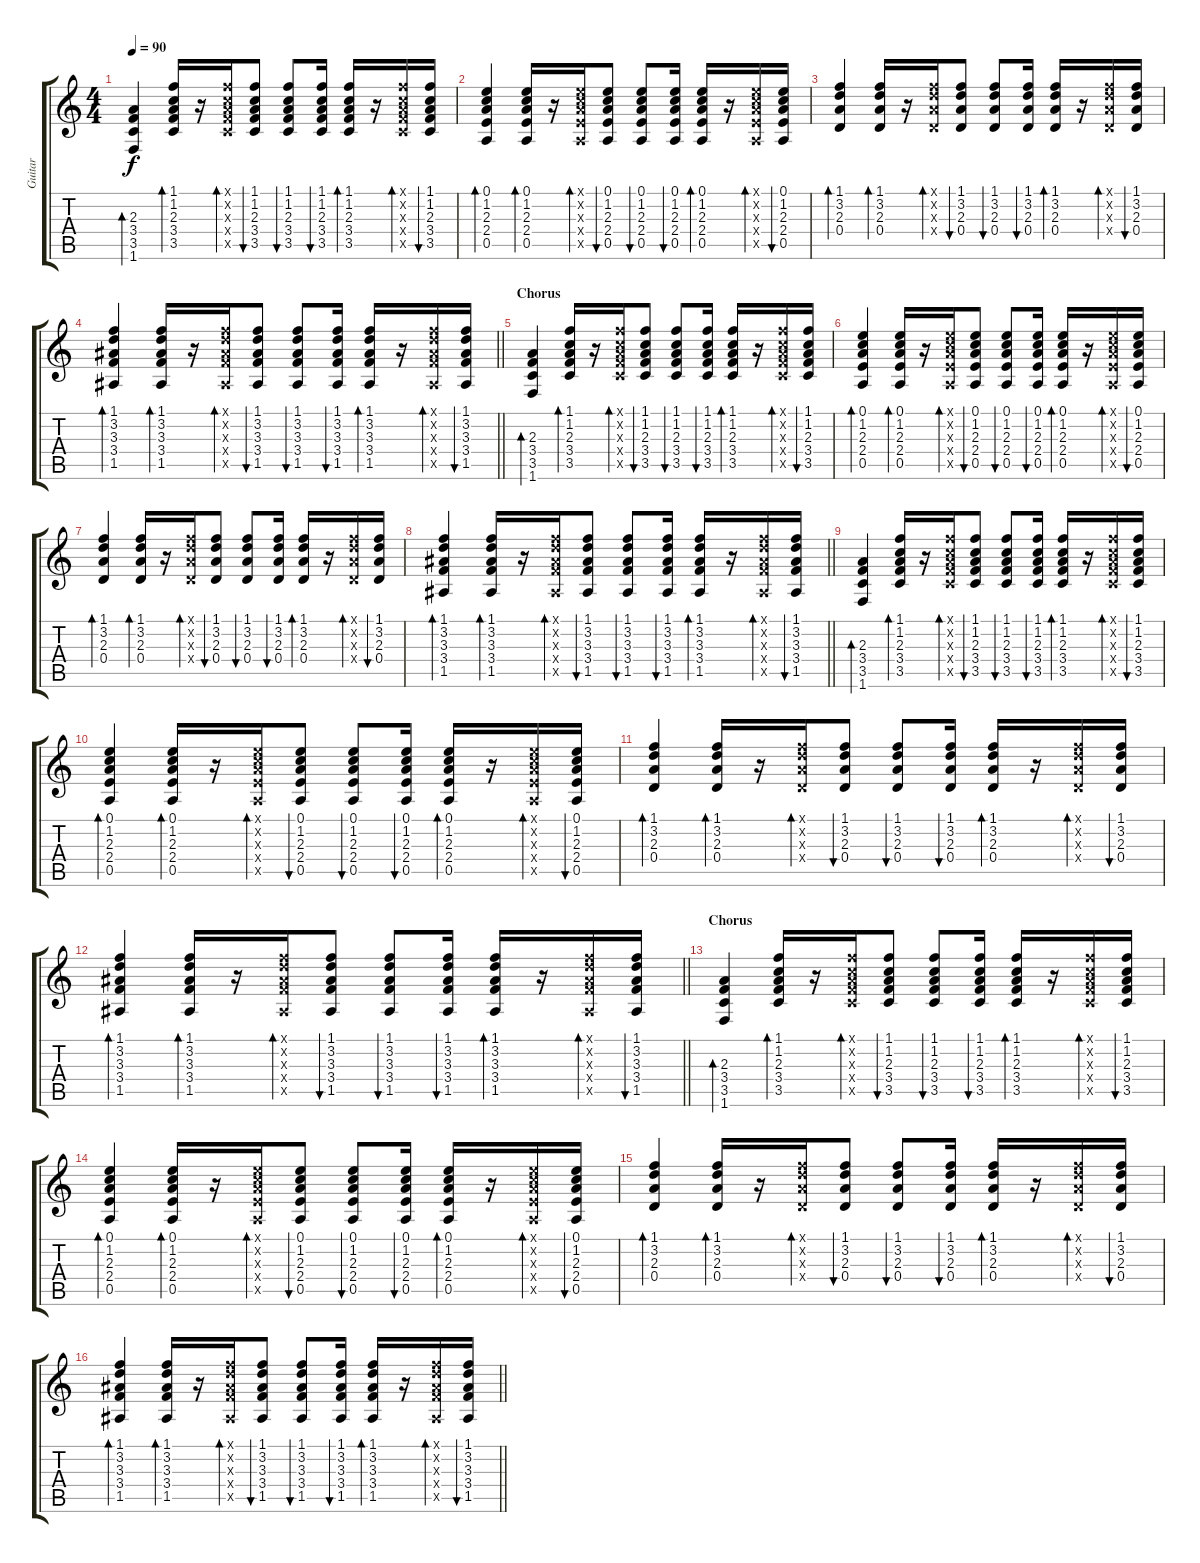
\track ("Guitar" "Guitar") {instrument acousticguitarnylon}
\staff {score tabs}
\tuning (E4 B3 G3 D3 A2 E2) {hide}
\ts (4 4)
\tempo 90
\clef g2
\ks c
(2.3 3.4 3.5 1.6).4{bd 30 dy f} (1.1 1.2 2.3 3.4 3.5).16{bd 30} r.16 (1.1{x} 1.2{x} 2.3{x} 3.4{x} 3.5{x}).16{bd 30} (1.1 1.2 2.3 3.4 3.5).8{bu 30} (1.1 1.2 2.3 3.4 3.5).8{bu 30} (1.1 1.2 2.3 3.4 3.5).16{bu 30} (1.1 1.2 2.3 3.4 3.5).16{bd 30} r.16 (1.1{x} 1.2{x} 2.3{x} 3.4{x} 3.5{x}).16{bd 30} (1.1 1.2 2.3 3.4 3.5).16{bu 30} |
(0.1 1.2 2.3 2.4 0.5).4{bd 30} (0.1 1.2 2.3 2.4 0.5).16{bd 30} r.16 (0.1{x} 1.2{x} 2.3{x} 2.4{x} 0.5{x}).16{bd 30} (0.1 1.2 2.3 2.4 0.5).8{bu 30} (0.1 1.2 2.3 2.4 0.5).8{bu 30} (0.1 1.2 2.3 2.4 0.5).16{bu 30} (0.1 1.2 2.3 2.4 0.5).16{bd 30} r.16 (0.1{x} 1.2{x} 2.3{x} 2.4{x} 0.5{x}).16{bd 30} (0.1 1.2 2.3 2.4 0.5).16{bu 30} |
(1.1 3.2 2.3 0.4).4{bd 30} (1.1 3.2 2.3 0.4).16{bd 30} r.16 (1.1{x} 3.2{x} 2.3{x} 0.4{x}).16{bd 30} (1.1 3.2 2.3 0.4).8{bu 30} (1.1 3.2 2.3 0.4).8{bu 30} (1.1 3.2 2.3 0.4).16{bu 30} (1.1 3.2 2.3 0.4).16{bd 30} r.16 (1.1{x} 3.2{x} 2.3{x} 0.4{x}).16{bd 30} (1.1 3.2 2.3 0.4).16{bu 30} |
\barLineRight lightlight
(1.1 3.2 3.3 3.4 1.5).4{bd 30} (1.1 3.2 3.3 3.4 1.5).16{bd 30} r.16 (1.1{x} 3.2{x} 3.3{x} 3.4{x} 1.5{x}).16{bd 30} (1.1 3.2 3.3 3.4 1.5).8{bu 30} (1.1 3.2 3.3 3.4 1.5).8{bu 30} (1.1 3.2 3.3 3.4 1.5).16{bu 30} (1.1 3.2 3.3 3.4 1.5).16{bd 30} r.16 (1.1{x} 3.2{x} 3.3{x} 3.4{x} 1.5{x}).16{bd 30} (1.1 3.2 3.3 3.4 1.5).16{bu 30} |
\section ("" "Chorus")
(2.3 3.4 3.5 1.6).4{bd 30} (1.1 1.2 2.3 3.4 3.5).16{bd 30} r.16 (1.1{x} 1.2{x} 2.3{x} 3.4{x} 3.5{x}).16{bd 30} (1.1 1.2 2.3 3.4 3.5).8{bu 30} (1.1 1.2 2.3 3.4 3.5).8{bu 30} (1.1 1.2 2.3 3.4 3.5).16{bu 30} (1.1 1.2 2.3 3.4 3.5).16{bd 30} r.16 (1.1{x} 1.2{x} 2.3{x} 3.4{x} 3.5{x}).16{bd 30} (1.1 1.2 2.3 3.4 3.5).16{bu 30} |
(0.1 1.2 2.3 2.4 0.5).4{bd 30} (0.1 1.2 2.3 2.4 0.5).16{bd 30} r.16 (0.1{x} 1.2{x} 2.3{x} 2.4{x} 0.5{x}).16{bd 30} (0.1 1.2 2.3 2.4 0.5).8{bu 30} (0.1 1.2 2.3 2.4 0.5).8{bu 30} (0.1 1.2 2.3 2.4 0.5).16{bu 30} (0.1 1.2 2.3 2.4 0.5).16{bd 30} r.16 (0.1{x} 1.2{x} 2.3{x} 2.4{x} 0.5{x}).16{bd 30} (0.1 1.2 2.3 2.4 0.5).16{bu 30} |
(1.1 3.2 2.3 0.4).4{bd 30} (1.1 3.2 2.3 0.4).16{bd 30} r.16 (1.1{x} 3.2{x} 2.3{x} 0.4{x}).16{bd 30} (1.1 3.2 2.3 0.4).8{bu 30} (1.1 3.2 2.3 0.4).8{bu 30} (1.1 3.2 2.3 0.4).16{bu 30} (1.1 3.2 2.3 0.4).16{bd 30} r.16 (1.1{x} 3.2{x} 2.3{x} 0.4{x}).16{bd 30} (1.1 3.2 2.3 0.4).16{bu 30} |
\barLineRight lightlight
(1.1 3.2 3.3 3.4 1.5).4{bd 30} (1.1 3.2 3.3 3.4 1.5).16{bd 30} r.16 (1.1{x} 3.2{x} 3.3{x} 3.4{x} 1.5{x}).16{bd 30} (1.1 3.2 3.3 3.4 1.5).8{bu 30} (1.1 3.2 3.3 3.4 1.5).8{bu 30} (1.1 3.2 3.3 3.4 1.5).16{bu 30} (1.1 3.2 3.3 3.4 1.5).16{bd 30} r.16 (1.1{x} 3.2{x} 3.3{x} 3.4{x} 1.5{x}).16{bd 30} (1.1 3.2 3.3 3.4 1.5).16{bu 30} |
(2.3 3.4 3.5 1.6).4{bd 30} (1.1 1.2 2.3 3.4 3.5).16{bd 30} r.16 (1.1{x} 1.2{x} 2.3{x} 3.4{x} 3.5{x}).16{bd 30} (1.1 1.2 2.3 3.4 3.5).8{bu 30} (1.1 1.2 2.3 3.4 3.5).8{bu 30} (1.1 1.2 2.3 3.4 3.5).16{bu 30} (1.1 1.2 2.3 3.4 3.5).16{bd 30} r.16 (1.1{x} 1.2{x} 2.3{x} 3.4{x} 3.5{x}).16{bd 30} (1.1 1.2 2.3 3.4 3.5).16{bu 30} |
(0.1 1.2 2.3 2.4 0.5).4{bd 30} (0.1 1.2 2.3 2.4 0.5).16{bd 30} r.16 (0.1{x} 1.2{x} 2.3{x} 2.4{x} 0.5{x}).16{bd 30} (0.1 1.2 2.3 2.4 0.5).8{bu 30} (0.1 1.2 2.3 2.4 0.5).8{bu 30} (0.1 1.2 2.3 2.4 0.5).16{bu 30} (0.1 1.2 2.3 2.4 0.5).16{bd 30} r.16 (0.1{x} 1.2{x} 2.3{x} 2.4{x} 0.5{x}).16{bd 30} (0.1 1.2 2.3 2.4 0.5).16{bu 30} |
(1.1 3.2 2.3 0.4).4{bd 30} (1.1 3.2 2.3 0.4).16{bd 30} r.16 (1.1{x} 3.2{x} 2.3{x} 0.4{x}).16{bd 30} (1.1 3.2 2.3 0.4).8{bu 30} (1.1 3.2 2.3 0.4).8{bu 30} (1.1 3.2 2.3 0.4).16{bu 30} (1.1 3.2 2.3 0.4).16{bd 30} r.16 (1.1{x} 3.2{x} 2.3{x} 0.4{x}).16{bd 30} (1.1 3.2 2.3 0.4).16{bu 30} |
\barLineRight lightlight
(1.1 3.2 3.3 3.4 1.5).4{bd 30} (1.1 3.2 3.3 3.4 1.5).16{bd 30} r.16 (1.1{x} 3.2{x} 3.3{x} 3.4{x} 1.5{x}).16{bd 30} (1.1 3.2 3.3 3.4 1.5).8{bu 30} (1.1 3.2 3.3 3.4 1.5).8{bu 30} (1.1 3.2 3.3 3.4 1.5).16{bu 30} (1.1 3.2 3.3 3.4 1.5).16{bd 30} r.16 (1.1{x} 3.2{x} 3.3{x} 3.4{x} 1.5{x}).16{bd 30} (1.1 3.2 3.3 3.4 1.5).16{bu 30} |
\section ("" "Chorus")
(2.3 3.4 3.5 1.6).4{bd 30} (1.1 1.2 2.3 3.4 3.5).16{bd 30} r.16 (1.1{x} 1.2{x} 2.3{x} 3.4{x} 3.5{x}).16{bd 30} (1.1 1.2 2.3 3.4 3.5).8{bu 30} (1.1 1.2 2.3 3.4 3.5).8{bu 30} (1.1 1.2 2.3 3.4 3.5).16{bu 30} (1.1 1.2 2.3 3.4 3.5).16{bd 30} r.16 (1.1{x} 1.2{x} 2.3{x} 3.4{x} 3.5{x}).16{bd 30} (1.1 1.2 2.3 3.4 3.5).16{bu 30} |
(0.1 1.2 2.3 2.4 0.5).4{bd 30} (0.1 1.2 2.3 2.4 0.5).16{bd 30} r.16 (0.1{x} 1.2{x} 2.3{x} 2.4{x} 0.5{x}).16{bd 30} (0.1 1.2 2.3 2.4 0.5).8{bu 30} (0.1 1.2 2.3 2.4 0.5).8{bu 30} (0.1 1.2 2.3 2.4 0.5).16{bu 30} (0.1 1.2 2.3 2.4 0.5).16{bd 30} r.16 (0.1{x} 1.2{x} 2.3{x} 2.4{x} 0.5{x}).16{bd 30} (0.1 1.2 2.3 2.4 0.5).16{bu 30} |
(1.1 3.2 2.3 0.4).4{bd 30} (1.1 3.2 2.3 0.4).16{bd 30} r.16 (1.1{x} 3.2{x} 2.3{x} 0.4{x}).16{bd 30} (1.1 3.2 2.3 0.4).8{bu 30} (1.1 3.2 2.3 0.4).8{bu 30} (1.1 3.2 2.3 0.4).16{bu 30} (1.1 3.2 2.3 0.4).16{bd 30} r.16 (1.1{x} 3.2{x} 2.3{x} 0.4{x}).16{bd 30} (1.1 3.2 2.3 0.4).16{bu 30} |
\barLineRight lightlight
(1.1 3.2 3.3 3.4 1.5).4{bd 30} (1.1 3.2 3.3 3.4 1.5).16{bd 30} r.16 (1.1{x} 3.2{x} 3.3{x} 3.4{x} 1.5{x}).16{bd 30} (1.1 3.2 3.3 3.4 1.5).8{bu 30} (1.1 3.2 3.3 3.4 1.5).8{bu 30} (1.1 3.2 3.3 3.4 1.5).16{bu 30} (1.1 3.2 3.3 3.4 1.5).16{bd 30} r.16 (1.1{x} 3.2{x} 3.3{x} 3.4{x} 1.5{x}).16{bd 30} (1.1 3.2 3.3 3.4 1.5).16{bu 30}
